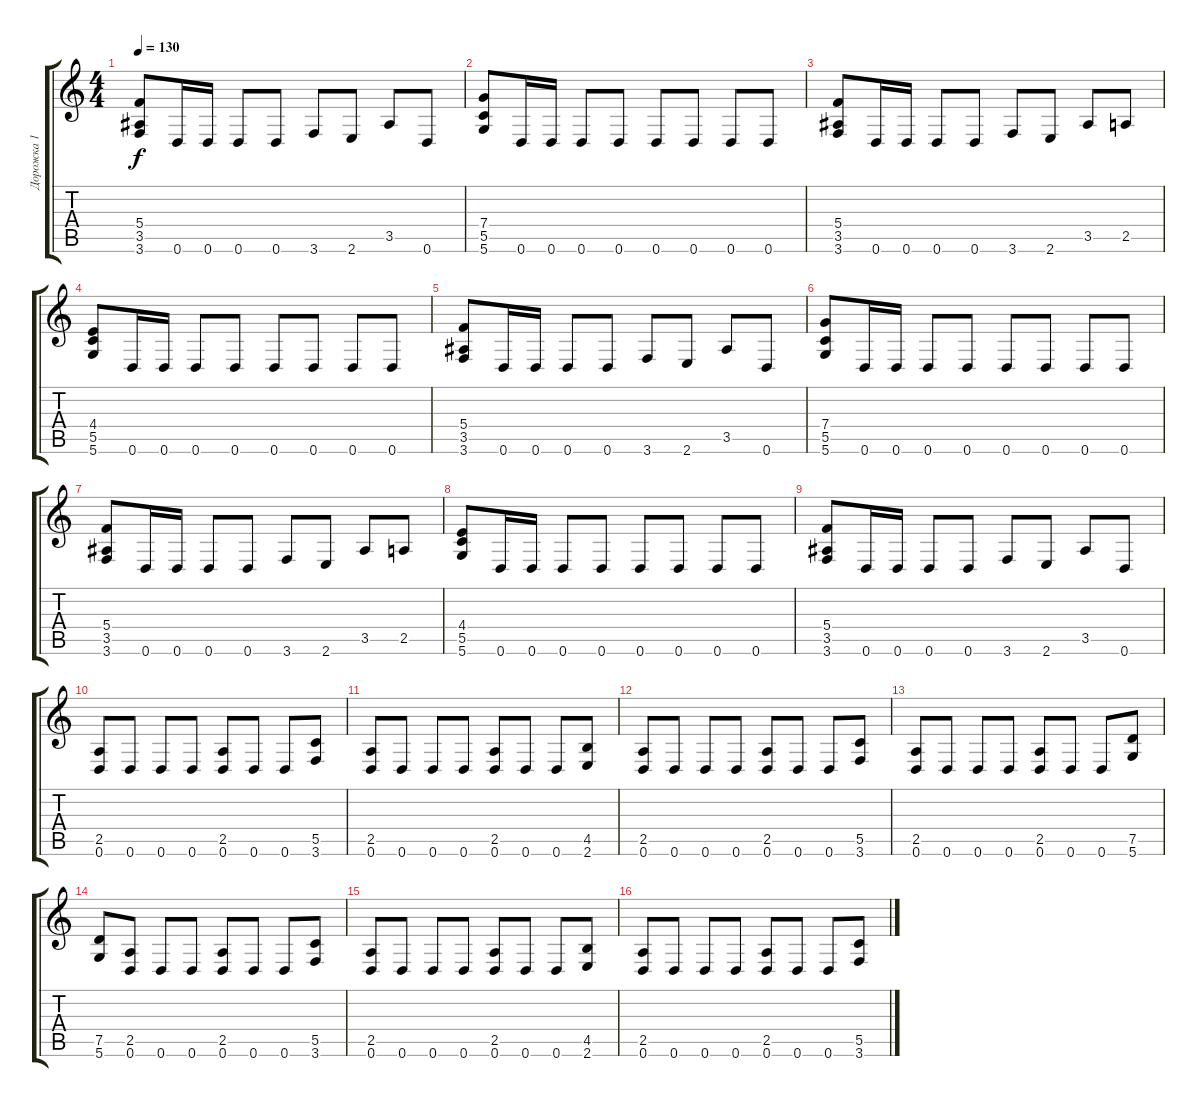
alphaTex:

\track ("Дорожка 1" "Дорожка 1") {instrument distortionguitar}
\staff {score tabs}
\tuning (D4 A3 F3 C3 G2 D2) {hide}
\ts (4 4)
\tempo 130
\clef g2
\ks c
(5.4 3.5 3.6).8{dy f} 0.6.16 0.6.16 0.6.8 0.6.8 3.6.8 2.6.8 3.5.8 0.6.8 |
(7.4 5.5 5.6).8 0.6.16 0.6.16 0.6.8 0.6.8 0.6.8 0.6.8 0.6.8 0.6.8 |
(5.4 3.5 3.6).8 0.6.16 0.6.16 0.6.8 0.6.8 3.6.8 2.6.8 3.5.8 2.5.8 |
(4.4 5.5 5.6).8 0.6.16 0.6.16 0.6.8 0.6.8 0.6.8 0.6.8 0.6.8 0.6.8 |
(5.4 3.5 3.6).8 0.6.16 0.6.16 0.6.8 0.6.8 3.6.8 2.6.8 3.5.8 0.6.8 |
(7.4 5.5 5.6).8 0.6.16 0.6.16 0.6.8 0.6.8 0.6.8 0.6.8 0.6.8 0.6.8 |
(5.4 3.5 3.6).8 0.6.16 0.6.16 0.6.8 0.6.8 3.6.8 2.6.8 3.5.8 2.5.8 |
(4.4 5.5 5.6).8 0.6.16 0.6.16 0.6.8 0.6.8 0.6.8 0.6.8 0.6.8 0.6.8 |
(5.4 3.5 3.6).8 0.6.16 0.6.16 0.6.8 0.6.8 3.6.8 2.6.8 3.5.8 0.6.8 |
(2.5 0.6).8 0.6.8 0.6.8 0.6.8 (2.5 0.6).8 0.6.8 0.6.8 (5.5 3.6).8 |
(2.5 0.6).8 0.6.8 0.6.8 0.6.8 (2.5 0.6).8 0.6.8 0.6.8 (4.5 2.6).8 |
(2.5 0.6).8 0.6.8 0.6.8 0.6.8 (2.5 0.6).8 0.6.8 0.6.8 (5.5 3.6).8 |
(2.5 0.6).8 0.6.8 0.6.8 0.6.8 (2.5 0.6).8 0.6.8 0.6.8 (7.5 5.6).8 |
(7.5 5.6).8 (2.5 0.6).8 0.6.8 0.6.8 (2.5 0.6).8 0.6.8 0.6.8 (5.5 3.6).8 |
(2.5 0.6).8 0.6.8 0.6.8 0.6.8 (2.5 0.6).8 0.6.8 0.6.8 (4.5 2.6).8 |
(2.5 0.6).8 0.6.8 0.6.8 0.6.8 (2.5 0.6).8 0.6.8 0.6.8 (5.5 3.6).8
